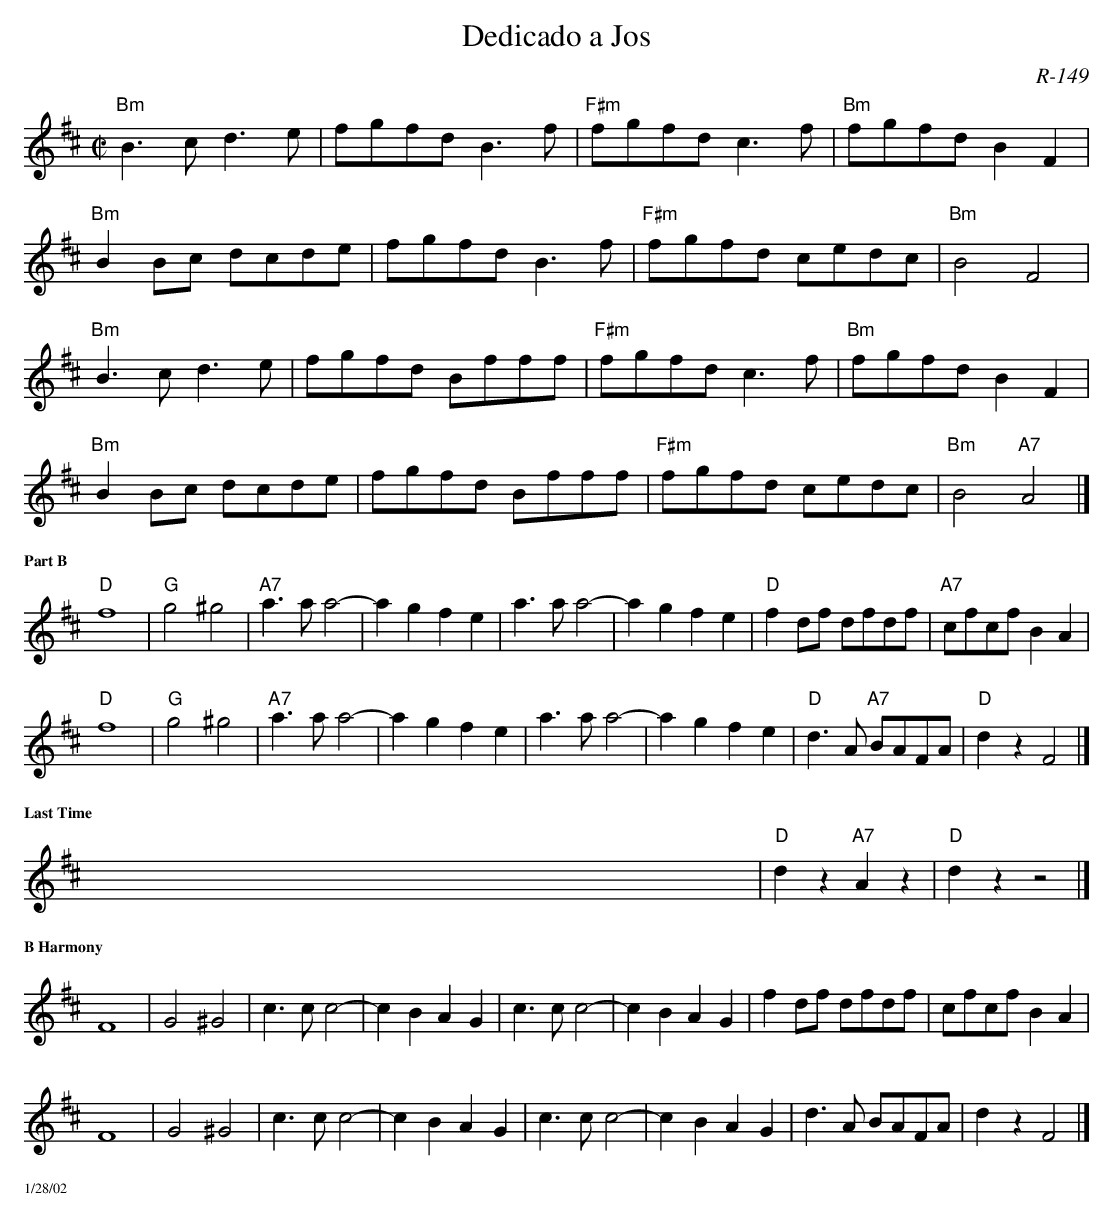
X:1
T: Dedicado a Jos
C: R-149
M:C|
K:D
"Bm"B3c d3e   |fgfd B3f |"F#m"fgfd c3f  |"Bm"fgfd  B2F2|
"Bm"B2Bc dcde |fgfd B3f |"F#m"fgfd cedc |"Bm"B4 F4 |
"Bm"B3c d3e   |fgfd Bfff|"F#m"fgfd c3f  |"Bm"fgfd  B2F2|
"Bm"B2Bc dcde |fgfd Bfff |"F#m"fgfd cedc |"Bm"B4 "A7"A4  |]
\
%%textfont Times-Bold 10.0
%%text Part B
"D"f8 |"G"g4^g4 |"A7"a3a a4-  |a2g2 f2e2| a3a a4- |a2g2 f2e2|"D"f2df dfdf |"A7"cfcf B2A2|
"D"f8  |"G"g4^g4 |"A7"a3a a4-  |a2g2 f2e2| a3a a4-  |a2g2 f2e2|"D"d3A "A7"BAFA  |"D"d2z2 F4 |]
\
%%text Last Time
x8 x8 x8 x8 x8 x8 x8 x8|"D"d2z2 "A7"A2z2 |"D"d2z2 z4 |]
\
%%text B Harmony
F8  | G4^G4 | c3c c4- |c2B2 A2G2 | c3c c4- |c2B2 A2G2 |f2df dfdf |cfcf B2A2|
F8  | G4^G4 | c3c c4- |c2B2 A2G2 | c3c c4- |c2B2 A2G2 |d3A BAFA |d2z2 F4   |]
